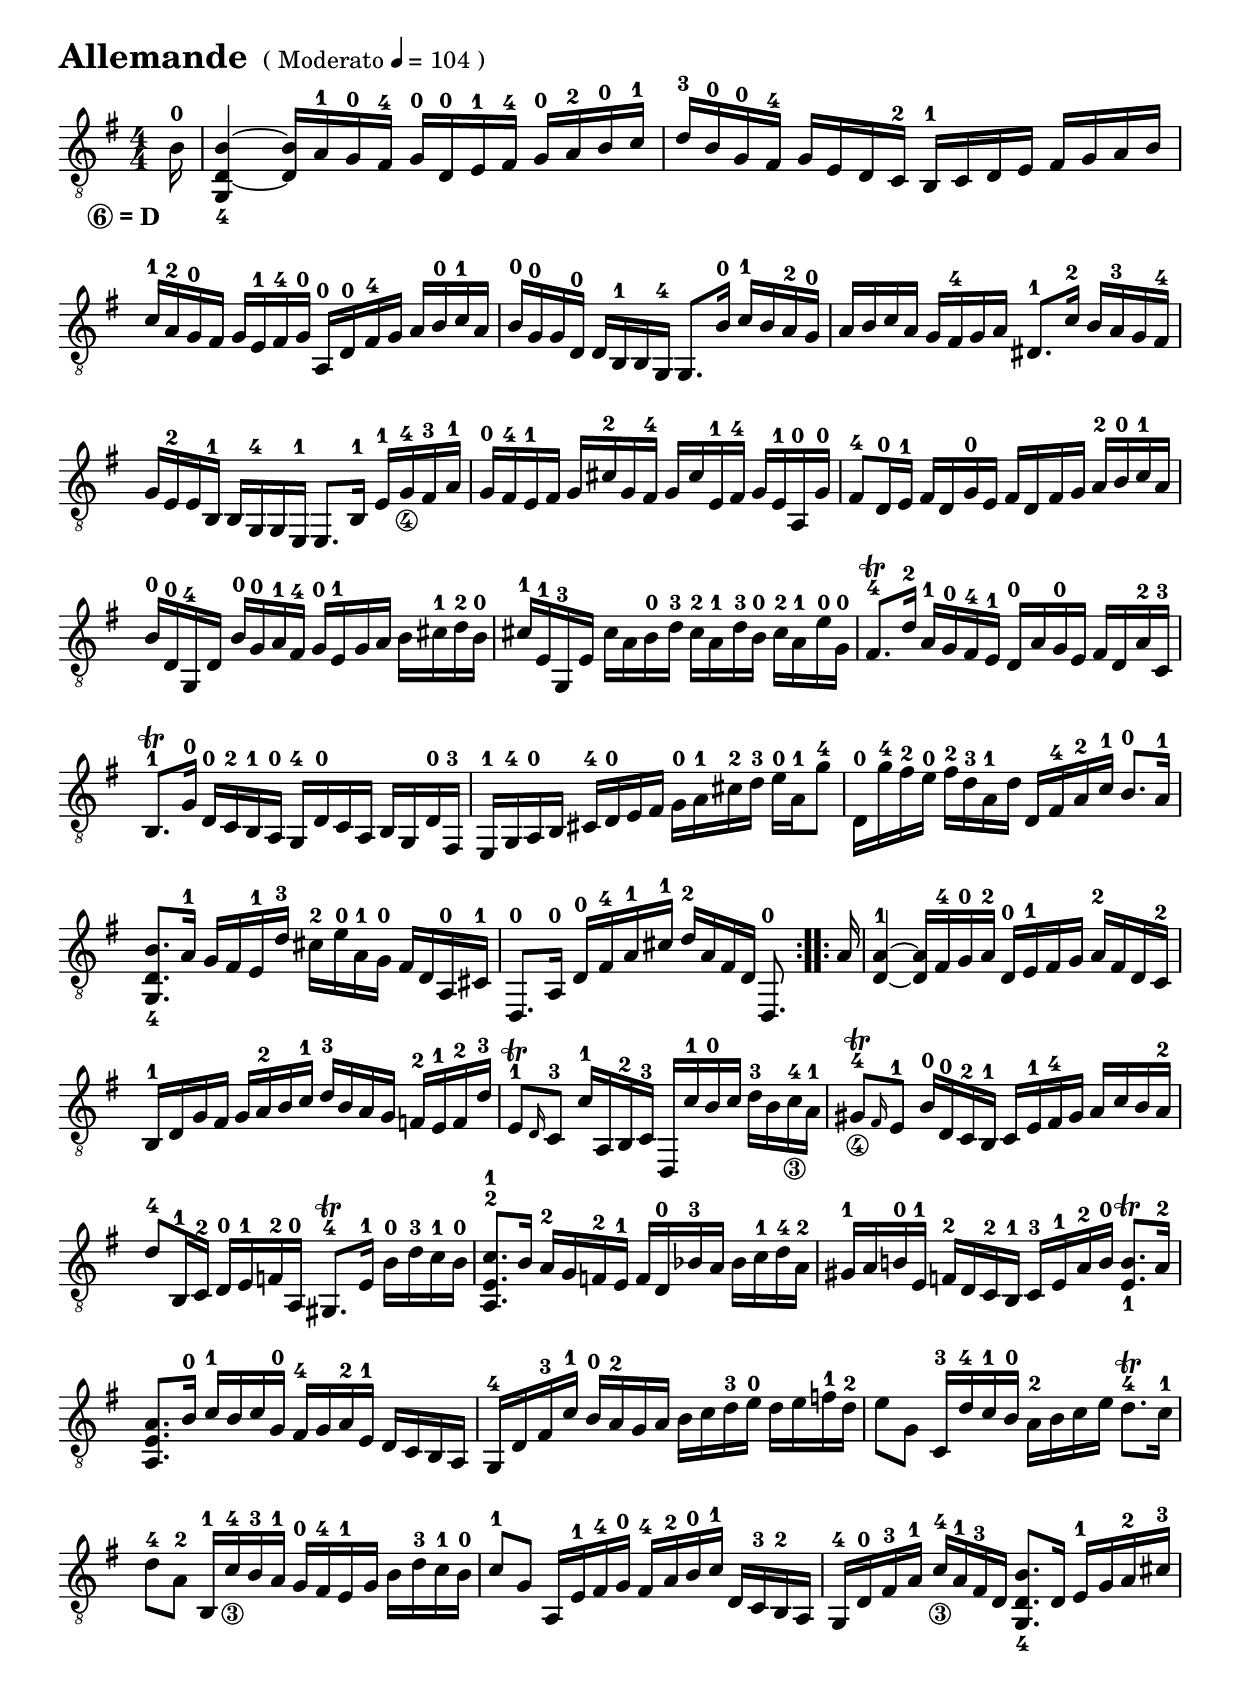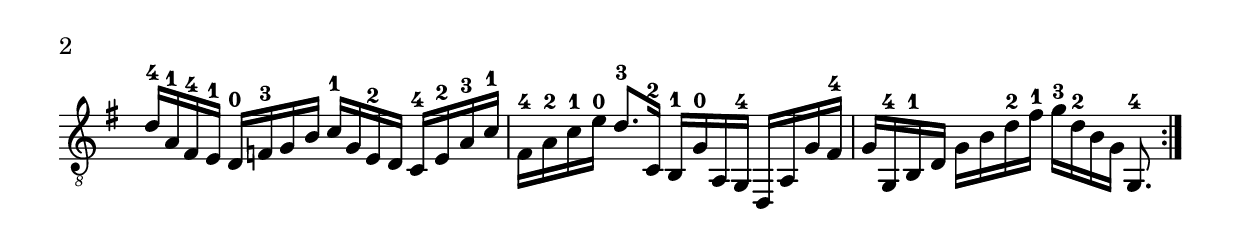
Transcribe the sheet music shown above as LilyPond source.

% This file is part of "Cello Suite in G-major BWV 1007" project
% Copyright on the terms of Creative Commons Legal Code CC0 1.0 Universal license
% Authors: Martyna Danysz (martynadanysz@gmail.com) and Tomasz Bojczuk (seelook@gmail.com)

\version "2.20.0"

\language "deutsch"


\include "global.ly"
\include "paper.ly"

#(set-global-staff-size 21)


%\header {
% title = \markup  \center-column { \fontsize #3 {"Cello Suite in G-major BWV 1007" } "Sarabande" " "}
%composer = \markup \center-column { "Johan Sebastian Bach" " " }
%}


\score {
  \header {
    piece = \markup {
      \bold { \fontsize #3 "Allemande " }
      \concat {"( Moderato " \smaller \smaller \general-align #Y #DOWN \note #"4" #1 " = 104 )" }
    }
  }
  \new Staff {
    \set Staff.midiInstrument="acoustic guitar (nylon)"
    \override Staff.NoteCollision #'merge-differently-headed = ##t
    \override Staff.NoteCollision #'merge-differently-dotted = ##t
    \override Staff.Stem #'length-fraction = #1.2
    \time 4/4
    \key g \major
    \clef "G_8"
    \relative c' {
      \partial 16
      \repeat volta 2 {
        \once \override TextScript #'extra-offset = #'(-7 . 2)
        h16_\SCORDATURE^0 |
        <g,_4 d' h'>4 ~ <d' h'>16 a'16^1 g16^0 fis16^4 g16^0 d16^0 e16^1 fis16^4 g16^0 a16^2 h16^0 c16^1 | % 3
        d16^3 h16^0 g16^0 fis16^4 g16 e16 d16 c16^2 h16^1 c16 d16 e16 fis16 g16 a16 h16
        | % 4
        c16^1 a16^2 g16^0 fis16 g16 e16^1 fis16^4 g16^0 a,16^0 d16^0 fis16^4 g16 a16 h16^0 c16^1 a16
        | % 5
        h16^0 g16^0 g16 d16^0 d16 h16^1 h16 g16^4 g8. h'16^0 c16^1 h16 a16^2 g16^0 | % 6
        a16 h16 c16 a16 g16 fis16^4 g16 a16 dis,8.^1 c'16^2 h16 a16^3 g16 fis16^4 | % 7
        g16 e16^2 e16 h16^1 h16 g16^4 g16 e16^1 e8. h'16^1 e16^1 g16^4_\4 fis16^3 a16^1 | % 8
        g16^0 fis16^4 e16^1 fis16 g16 cis16^2 g16 fis16^4 g16 cis16 e,16^1 fis16^4 g16 e16^1
        a,16^0 g'16^0 | % 9
        fis8^4 d16^0 e16^1 fis16 d16 g16^0 e16 fis16 d16 fis16 g16 a16^2 h16^0 c16^1 a16 |
        h16^0 d,16^0 g,16^4 d'16 h'16^0 g16^0 a16^1 fis16^4 g16^0 e16^1 g16 a16 h16 cis16^1 d16^2 
        h16^0 | % 11
        cis16^1 e,16^1 g,16^3 e'16 cis'16 a16 h16^0 d16^3 cis16^2 a16^1 d16^3 h16^0 cis16^2 a16^1
        e'16^0 g,16^0 | % 12
        fis8.^4\trill d'16^2 a16^1 g16^0 fis16^4 e16^1 d16^0 a'16 g16^0 e16 fis16 d16 a'16^2 c,16^3 | % 13
        h8.^1\trill g'16^0 d16^0 c16^2 h16^1 a16^0 g16^4 d'16^0 c16 a16 h16 g16 d'16^0 fis,16^3 | % 14
        e16^1 g16^4 a16^0 h16 cis16^4 d16^0 e16 fis16 g16^0 a16^1 cis16^2 d16^3 e16^0 a,16^1 g'8^4 | % 15
        d,16^0 g'16^4 fis16^2 e16^0 fis16^2 d16^3 a16^1 d16 d,16 fis16^4 a16^2 c16^1 h8.^0 a16^1 | % 16
        <g,_4 d' h'>8. a'16^1 g16 fis16 e16^1 d'16^3 cis16^2 e16^0 a,16^1 g16^0 fis16 d16 a16^0 cis16^1 | % 17
        d,8.^0 a'16^0 d16^0 fis16^4 a16^1 cis16^1 d16^2 a16 fis16 d16 d,8.^0
      }
      \repeat volta 2 {
        a''16 | % 19
        <d, a'^1>4 ~ q16 fis16^4 g16^0 a16^2 d,16^0 e16^1 fis16 g16 a16^2 fis16 d16 c16^2 |

        h16^1 d16 g16 fis16 g16 a16^2 h16 c16^1 d16^3 h16 a16 g16 f16^2 e16^1 f16^2 d'16^3 | % 21
       \afterGrace e,8^1\trill {d16} c8^3 c'16^1 a,16 h16^2 c16^3 d,16 c''16^1 h16^0 c16 d16^3 h16 c16^4_\3 a16^1 | % 22
       \afterGrace gis8^4_\4\trill{fis16} e8^1 h'16^0 d,16^0 c16^2 h16^1 c16 e16^1 fis16^4 gis16 a16 c16 h16 a16^2 | % 23
        d8^4 h,16^1 c16^2 d16^0 e16^1 f16^2 a,16^0 gis8.^4\trill e'16^1 h'16^0 d16^3 c16^1 h16^0 | % 24
        <a, e'^2 c'^1>8. h'16 a16^2 g16 f16^2 e16^1 f16 d16^0 b'16^3 a16 b16 c16^1 d16^4 a16^2 | % 25
        gis16^1 a16 h!16^0 e,16^1 f16^2 d16 c16^2 h16^1 c16^3 e16^1 a16^2 h16^0 <e,_1 h'>8.\trill
        a16^2 | % 26
        <a, e' a>8. h'16^0 c16^1 h16 c16 g16^0 fis16^4 g16 a16^2 e16^1 d16 c16 h16 a16 | % 27
        g16^4 d'16 fis16^3 c'16^1 h16^0 a16^2 g16 a16 h16 c16 d16^3 e16^0 d16 e16 f16^1 d16^2
        | % 28
        e8 g,8 c,16^3 d'16^4 c16^1 h16^0 a16^2 h16 c16 e16 d8.^4\trill c16^1 | % 29
        d8^4 a8^2 h,16^1 c'16^4_\3 h16^3 a16^1 g16^0 fis16^4 e16^1 g16 h16 d16^3 c16^1 h16^0 |
        c8^1 g8 a,16 e'16^1 fis16^4 g16^0 fis16^4 a16^2 h16^0 c16^1 d,16 c16^3 h16^2 a16 | % 31
        g16^4 d'16^0 fis16^3 a16^1 c16^4_\3 a16^1 fis16^3 d16 <g,_4 d' h'>8. d'16 e16^1 g16 a16^2 cis16^3 | % 32
        d16^4 a16^1 fis16^4 e16^1 d16^0 f16^3 g16 h16 c16^1 g16 e16^2 d16 c16^4 e16^2 a16^3 c16^1 | % 33
        fis,16^4 a16^2 c16^1 e16^0 d8.^3 c,16^2 h16^1 g'16^0 a,16 g16^4 d16 a'16 g'16 fis16^4 | % 34
        g16 g,16^4 h16^1 d16 g16 h16 d16^2 fis16^1 g16^3 d16^2 h16 g16 g,8.^4
      }

      %\bar ":|."
    }

  }

  \midi {
    \context {
      \Score
      tempoWholesPerMinute = #(ly:make-moment 104 4)
    }
  }
  \layout {
    %ragged-last = ##t
  }

}




